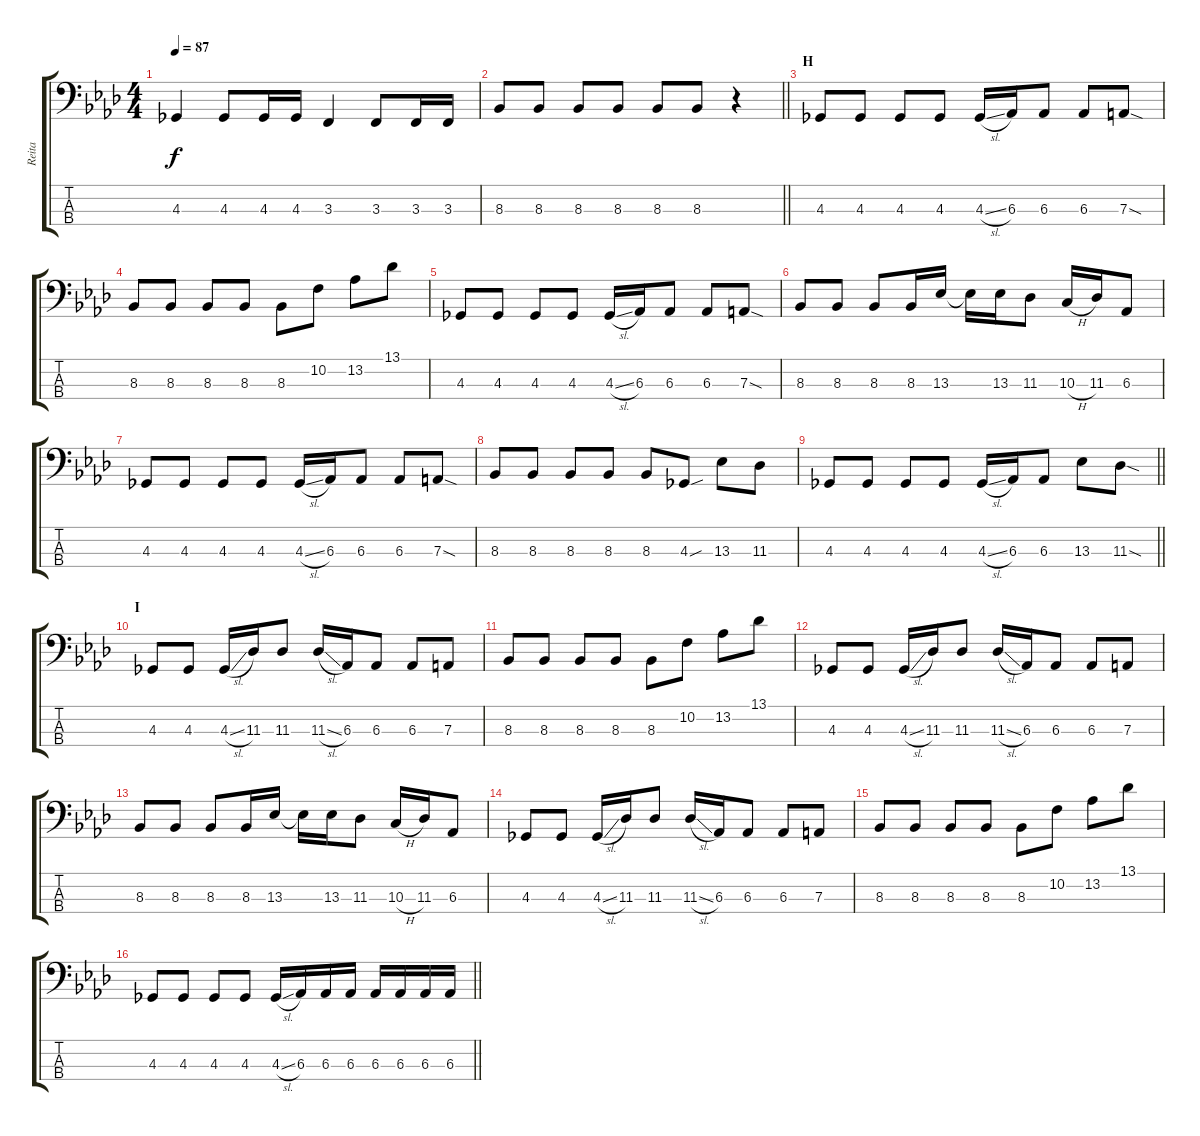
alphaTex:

\track ("Reita" "Reita") {instrument electricbasspick}
\staff {score tabs}
\tuning (C2 G1 D1 B0) {hide}
\ts (4 4)
\tempo 87
\clef f4
\ks ab
4.3.4{dy f} 4.3.8 4.3.16 4.3.16 3.3.4 3.3.8 3.3.16 3.3.16 |
\barLineRight lightlight
8.3.8 8.3.8 8.3.8 8.3.8 8.3.8 8.3.8 r.4 |
\section ("" "H")
4.3.8 4.3.8 4.3.8 4.3.8 4.3{sl}.16 6.3.16 6.3.8 6.3.8 7.3{sod}.8 |
8.3.8 8.3.8 8.3.8 8.3.8 8.3.8 10.2.8 13.2.8 13.1.8 |
4.3.8 4.3.8 4.3.8 4.3.8 4.3{sl}.16 6.3.16 6.3.8 6.3.8 7.3{sod}.8 |
8.3.8 8.3.8 8.3.8 8.3.16 13.3.16 13.3{t}.16 13.3.16 11.3.8 10.3{h}.16 11.3.16 6.3.8 |
4.3.8 4.3.8 4.3.8 4.3.8 4.3{sl}.16 6.3.16 6.3.8 6.3.8 7.3{sod}.8 |
8.3.8 8.3.8 8.3.8 8.3.8 8.3.8 4.3{sou}.8 13.3.8 11.3.8 |
\barLineRight lightlight
4.3.8 4.3.8 4.3.8 4.3.8 4.3{sl}.16 6.3.16 6.3.8 13.3.8 11.3{sod}.8 |
\section ("" "I")
4.3.8 4.3.8 4.3{sl}.16 11.3.16 11.3.8 11.3{sl}.16 6.3.16 6.3.8 6.3.8 7.3.8 |
8.3.8 8.3.8 8.3.8 8.3.8 8.3.8 10.2.8 13.2.8 13.1.8 |
4.3.8 4.3.8 4.3{sl}.16 11.3.16 11.3.8 11.3{sl}.16 6.3.16 6.3.8 6.3.8 7.3.8 |
8.3.8 8.3.8 8.3.8 8.3.16 13.3.16 13.3{t}.16 13.3.16 11.3.8 10.3{h}.16 11.3.16 6.3.8 |
4.3.8 4.3.8 4.3{sl}.16 11.3.16 11.3.8 11.3{sl}.16 6.3.16 6.3.8 6.3.8 7.3.8 |
8.3.8 8.3.8 8.3.8 8.3.8 8.3.8 10.2.8 13.2.8 13.1.8 |
\barLineRight lightlight
4.3.8 4.3.8 4.3.8 4.3.8 4.3{sl}.16 6.3.16 6.3.16 6.3.16 6.3.16 6.3.16 6.3.16 6.3.16
